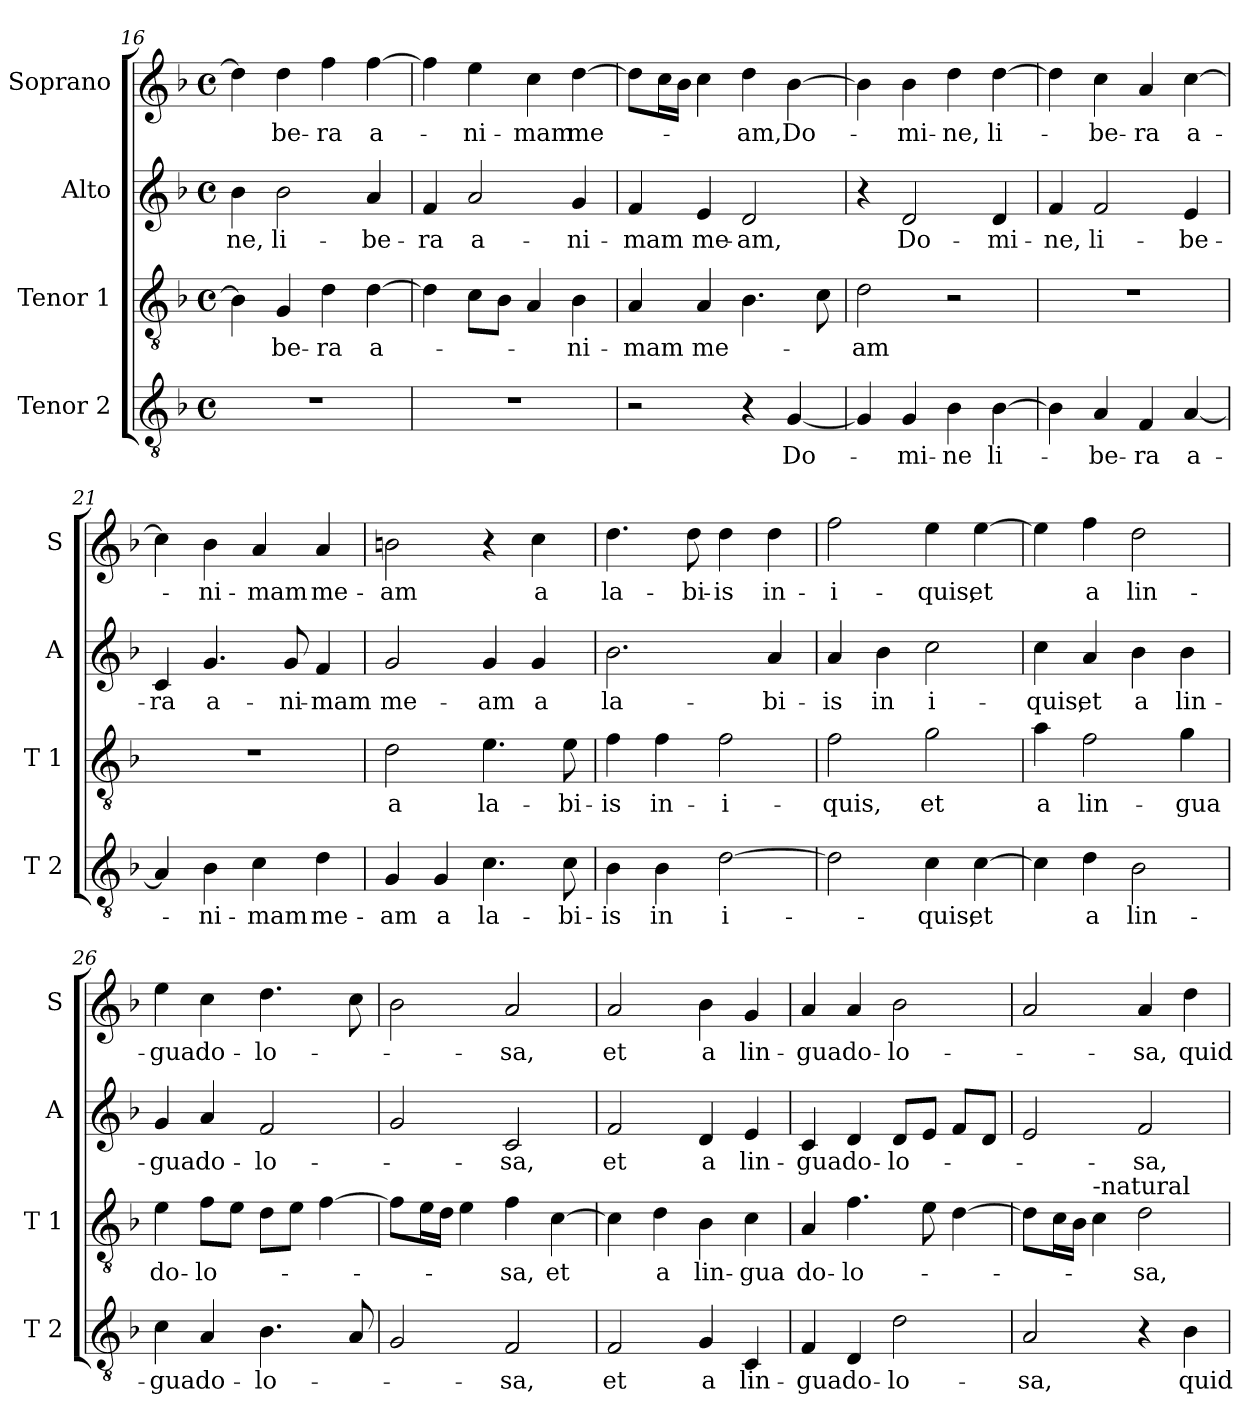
**kern	**text	**kern	**text	**kern	**text	**kern	**text
*part4	*part4	*part3	*part3	*part2	*part2	*part1	*part1
*staff4	*staff4	*staff3	*staff3	*staff2	*staff2	*staff1	*staff1
*I"Tenor 2	*	*I"Tenor 1	*	*I"Alto	*	*I"Soprano	*
*I'T 2	*	*I'T 1	*	*I'A	*	*I'S	*
*clefGv2	*	*clefGv2	*	*clefG2	*	*clefG2	*
*k[b-]	*	*k[b-]	*	*k[b-]	*	*k[b-]	*
*F:	*	*F:	*	*F:	*	*F:	*
*M4/4	*	*M4/4	*	*M4/4	*	*M4/4	*
*met(c)	*	*met(c)	*	*met(c)	*	*met(c)	*
=16	=16	=16	=16	=16	=16	=16	=16
!	!	!	!	!	!LO:LY:b	!	!
1r	.	4B-\]	.	4b-\	-ne,	4dd\]	.
!	!	!	!LO:LY:b	!	!LO:LY:b	!	!LO:LY:b
.	.	4G/	-be-	2b-\	li-	4dd\	-be-
!	!	!	!LO:LY:b	!	!	!	!LO:LY:b
.	.	4d\	-ra	.	.	4ff\	-ra
!	!	!	!LO:LY:b	!	!LO:LY:b	!	!LO:LY:b
.	.	[4d\	a-	4a/	-be-	[4ff\	a-
!!LO:PB:g=z
=17	=17	=17	=17	=17	=17	=17	=17
!	!	!	!	!	!LO:LY:b	!	!
1r	.	4d\]	.	4f/	-ra	4ff\]	.
!	!	!	!	!	!LO:LY:b	!	!LO:LY:b
.	.	8c\L	.	2a/	a-	4ee\	-ni-
.	.	8B-\J	.	.	.	.	.
!	!	!	!	!	!	!	!LO:LY:b
.	.	4A/	.	.	.	4cc\	-mam
!	!	!	!LO:LY:b	!	!LO:LY:b	!	!LO:LY:b
.	.	4B-\	-ni-	4g/	-ni-	[4dd\	me-
=18	=18	=18	=18	=18	=18	=18	=18
!	!	!	!LO:LY:b	!	!LO:LY:b	!	!
2r	.	4A/	-mam	4f/	-mam	8dd\L]	.
.	.	.	.	.	.	16cc\L	.
.	.	.	.	.	.	16b-\JJ	.
!	!	!	!LO:LY:b	!	!LO:LY:b	!	!
.	.	4A/	me-	4e/	me-	4cc\	.
!	!	!	!	!	!LO:LY:b	!	!LO:LY:b
4r	.	4.B-\	.	2d/	-am,	4dd\	-am,
!	!LO:LY:b	!	!	!	!	!	!LO:LY:b
[4G/	Do-	.	.	.	.	[4b-\	Do-
.	.	8c\	.	.	.	.	.
=19	=19	=19	=19	=19	=19	=19	=19
!	!	!	!LO:LY:b	!	!	!	!
4G/]	.	2d\	-am	4r	.	4b-\]	.
!	!LO:LY:b	!	!	!	!LO:LY:b	!	!LO:LY:b
4G/	-mi-	.	.	2d/	Do-	4b-\	-mi-
!	!LO:LY:b	!	!	!	!	!	!LO:LY:b
4B-\	-ne	2r	.	.	.	4dd\	-ne,
!	!LO:LY:b	!	!	!	!LO:LY:b	!	!LO:LY:b
[4B-\	li-	.	.	4d/	-mi-	[4dd\	li-
=20	=20	=20	=20	=20	=20	=20	=20
!	!	!	!	!	!LO:LY:b	!	!
4B-\]	.	1r	.	4f/	-ne,	4dd\]	.
!	!LO:LY:b	!	!	!	!LO:LY:b	!	!LO:LY:b
4A/	-be-	.	.	2f/	li-	4cc\	-be-
!	!LO:LY:b	!	!	!	!	!	!LO:LY:b
4F/	-ra	.	.	.	.	4a/	-ra
!	!LO:LY:b	!	!	!	!LO:LY:b	!	!LO:LY:b
[4A/	a-	.	.	4e/	-be-	[4cc\	a-
=21	=21	=21	=21	=21	=21	=21	=21
!	!	!	!	!	!LO:LY:b	!	!
4A/]	.	1r	.	4c/	-ra	4cc\]	.
!	!LO:LY:b	!	!	!	!LO:LY:b	!	!LO:LY:b
4B-\	-ni-	.	.	4.g/	a-	4b-\	-ni-
!	!LO:LY:b	!	!	!	!	!	!LO:LY:b
4c\	-mam	.	.	.	.	4a/	-mam
!	!	!	!	!	!LO:LY:b	!	!
.	.	.	.	8g/	-ni-	.	.
!	!LO:LY:b	!	!	!	!LO:LY:b	!	!LO:LY:b
4d\	me-	.	.	4f/	-mam	4a/	me-
=22	=22	=22	=22	=22	=22	=22	=22
!	!LO:LY:b	!	!LO:LY:b	!	!LO:LY:b	!	!LO:LY:b
4G/	-am	2d\	a	2g/	me-	2bn\	-am
!	!LO:LY:b	!	!	!	!	!	!
4G/	a	.	.	.	.	.	.
!	!LO:LY:b	!	!LO:LY:b	!	!LO:LY:b	!	!
4.c\	la-	4.e\	la-	4g/	-am	4r	.
!	!	!	!	!	!LO:LY:b	!	!LO:LY:b
.	.	.	.	4g/	a	4cc\	a
!	!LO:LY:b	!	!LO:LY:b	!	!	!	!
8c\	-bi-	8e\	-bi-	.	.	.	.
!!LO:LB:g=z
=23	=23	=23	=23	=23	=23	=23	=23
!	!LO:LY:b	!	!LO:LY:b	!	!LO:LY:b	!	!LO:LY:b
4B-\	-is	4f\	-is	2.b-\	la-	4.dd\	la-
!	!LO:LY:b	!	!LO:LY:b	!	!	!	!
4B-\	in	4f\	in-	.	.	.	.
!	!	!	!	!	!	!	!LO:LY:b
.	.	.	.	.	.	8dd\	-bi-
!	!LO:LY:b	!	!LO:LY:b	!	!	!	!LO:LY:b
[2d\	i-	2f\	-i-	.	.	4dd\	-is
!	!	!	!	!	!LO:LY:b	!	!LO:LY:b
.	.	.	.	4a/	-bi-	4dd\	in-
=24	=24	=24	=24	=24	=24	=24	=24
!	!	!	!LO:LY:b	!	!LO:LY:b	!	!LO:LY:b
2d\]	.	2f\	-quis,	4a/	-is	2ff\	-i-
!	!	!	!	!	!LO:LY:b	!	!
.	.	.	.	4b-\	in	.	.
!	!LO:LY:b	!	!LO:LY:b	!	!LO:LY:b	!	!LO:LY:b
4c\	-quis,	2g\	et	2cc\	i-	4ee\	-quis,
!	!LO:LY:b	!	!	!	!	!	!LO:LY:b
[4c\	et	.	.	.	.	[4ee\	et
=25	=25	=25	=25	=25	=25	=25	=25
!	!	!	!LO:LY:b	!	!LO:LY:b	!	!
4c\]	.	4a\	a	4cc\	-quis,	4ee\]	.
!	!LO:LY:b	!	!LO:LY:b	!	!LO:LY:b	!	!LO:LY:b
4d\	a	2f\	lin-	4a/	et	4ff\	a
!	!LO:LY:b	!	!	!	!LO:LY:b	!	!LO:LY:b
2B-\	lin-	.	.	4b-\	a	2dd\	lin-
!	!	!	!LO:LY:b	!	!LO:LY:b	!	!
.	.	4g\	-gua	4b-\	lin-	.	.
=26	=26	=26	=26	=26	=26	=26	=26
!	!LO:LY:b	!	!LO:LY:b	!	!LO:LY:b	!	!LO:LY:b
4c\	-gua	4e\	do-	4g/	-gua	4ee\	-gua
!	!LO:LY:b	!	!LO:LY:b	!	!LO:LY:b	!	!LO:LY:b
4A/	do-	8f\L	-lo-	4a/	do-	4cc\	do-
.	.	8e\J	.	.	.	.	.
!	!LO:LY:b	!	!	!	!LO:LY:b	!	!LO:LY:b
4.B-\	-lo-	8d\L	.	2f/	-lo-	4.dd\	-lo-
.	.	8e\J	.	.	.	.	.
.	.	[4f\	.	.	.	.	.
8A/	.	.	.	.	.	8cc\	.
=27	=27	=27	=27	=27	=27	=27	=27
2G/	.	8f\L]	.	2g/	.	2b-\	.
.	.	16e\L	.	.	.	.	.
.	.	16d\JJ	.	.	.	.	.
.	.	4e\	.	.	.	.	.
!	!LO:LY:b	!	!LO:LY:b	!	!LO:LY:b	!	!LO:LY:b
2F/	-sa,	4f\	-sa,	2c/	-sa,	2a/	-sa,
!	!	!	!LO:LY:b	!	!	!	!
.	.	[4c\	et	.	.	.	.
=28	=28	=28	=28	=28	=28	=28	=28
!	!LO:LY:b	!	!	!	!LO:LY:b	!	!LO:LY:b
2F/	et	4c\]	.	2f/	et	2a/	et
!	!	!	!LO:LY:b	!	!	!	!
.	.	4d\	a	.	.	.	.
!	!LO:LY:b	!	!LO:LY:b	!	!LO:LY:b	!	!LO:LY:b
4G/	a	4B-\	lin-	4d/	a	4b-\	a
!	!LO:LY:b	!	!LO:LY:b	!	!LO:LY:b	!	!LO:LY:b
4C/	lin-	4c\	-gua	4e/	lin-	4g/	lin-
!!LO:LB:g=z
=29	=29	=29	=29	=29	=29	=29	=29
!	!LO:LY:b	!	!LO:LY:b	!	!LO:LY:b	!	!LO:LY:b
4F/	-gua	4A/	do-	4c/	-gua	4a/	-gua
!	!LO:LY:b	!	!LO:LY:b	!	!LO:LY:b	!	!LO:LY:b
4D/	do-	4.f\	-lo-	4d/	do-	4a/	do-
!	!LO:LY:b	!	!	!	!LO:LY:b	!	!LO:LY:b
2d\	-lo-	.	.	8d/L	-lo-	2b-\	-lo-
.	.	8e\	.	8e/J	.	.	.
.	.	[4d\	.	8f/L	.	.	.
.	.	.	.	8d/J	.	.	.
=30	=30	=30	=30	=30	=30	=30	=30
!	!LO:LY:b	!	!	!	!	!	!
2A/	-sa,	8d\L]	.	2e/	.	2a/	.
.	.	16c\L	.	.	.	.	.
.	.	16B-\JJ	.	.	.	.	.
!	!	!LO:TX:a:t=-natural	!	!	!	!	!
.	.	4c\	.	.	.	.	.
!	!	!	!LO:LY:b	!	!LO:LY:b	!	!LO:LY:b
4r	.	2d\	-sa,	2f/	-sa,	4a/	-sa,
!	!LO:LY:b	!	!	!	!	!	!LO:LY:b
4B-\	quid	.	.	.	.	4dd\	quid
=	=	=	=	=	=	=	=
*-	*-	*-	*-	*-	*-	*-	*-
